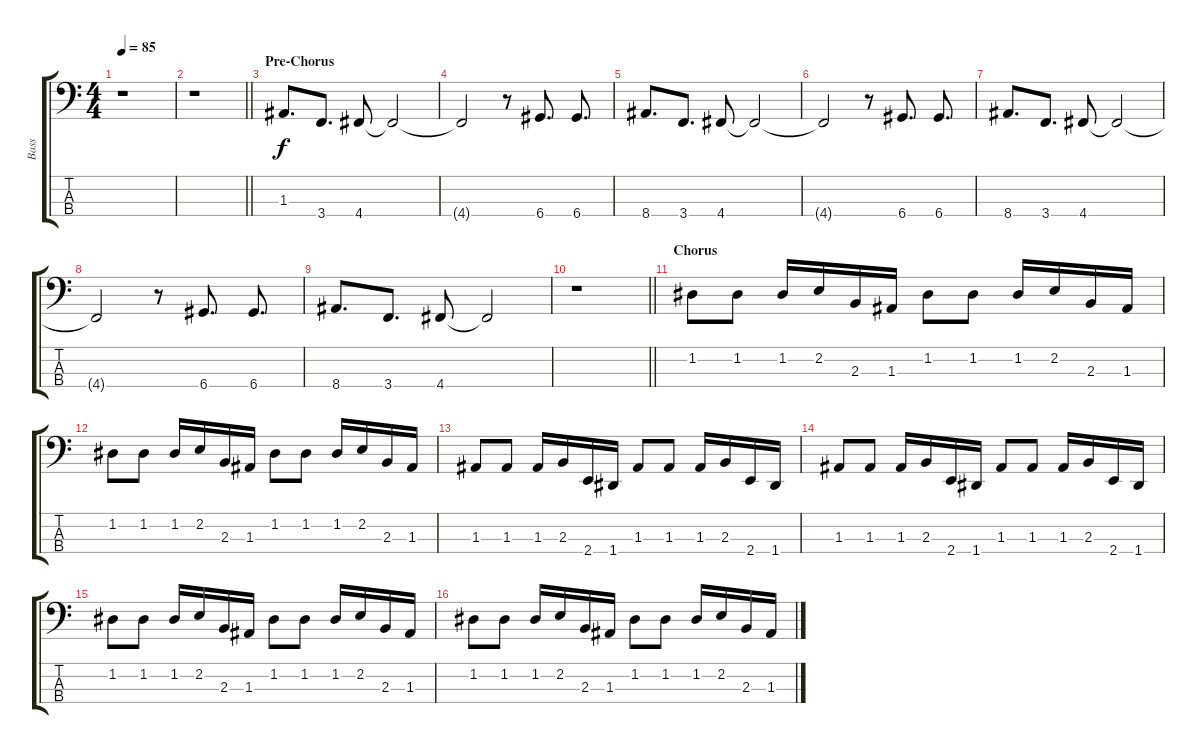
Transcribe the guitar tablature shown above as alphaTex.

\track ("Bass" "Bass") {instrument synthbass2}
\staff {score tabs}
\tuning (G2 D2 A1 D1) {hide}
\ts (4 4)
\tempo 85
\clef f4
\ks c
r.1{dy f} |
\barLineRight lightlight
r.1 |
\section ("" "Pre-Chorus")
1.3.8{d} 3.4.8{d} 4.4.8 4.4{t}.2 |
4.4{t}.2 r.8 6.4.8{d} 6.4.8{d} |
8.4.8{d} 3.4.8{d} 4.4.8 4.4{t}.2 |
4.4{t}.2 r.8 6.4.8{d} 6.4.8{d} |
8.4.8{d} 3.4.8{d} 4.4.8 4.4{t}.2 |
4.4{t}.2 r.8 6.4.8{d} 6.4.8{d} |
8.4.8{d} 3.4.8{d} 4.4.8 4.4{t}.2 |
\barLineRight lightlight
r.1 |
\section ("" "Chorus")
1.2.8 1.2.8 1.2.16 2.2.16 2.3.16 1.3.16 1.2.8 1.2.8 1.2.16 2.2.16 2.3.16 1.3.16 |
1.2.8 1.2.8 1.2.16 2.2.16 2.3.16 1.3.16 1.2.8 1.2.8 1.2.16 2.2.16 2.3.16 1.3.16 |
1.3.8 1.3.8 1.3.16 2.3.16 2.4.16 1.4.16 1.3.8 1.3.8 1.3.16 2.3.16 2.4.16 1.4.16 |
1.3.8 1.3.8 1.3.16 2.3.16 2.4.16 1.4.16 1.3.8 1.3.8 1.3.16 2.3.16 2.4.16 1.4.16 |
1.2.8 1.2.8 1.2.16 2.2.16 2.3.16 1.3.16 1.2.8 1.2.8 1.2.16 2.2.16 2.3.16 1.3.16 |
1.2.8 1.2.8 1.2.16 2.2.16 2.3.16 1.3.16 1.2.8 1.2.8 1.2.16 2.2.16 2.3.16 1.3.16
